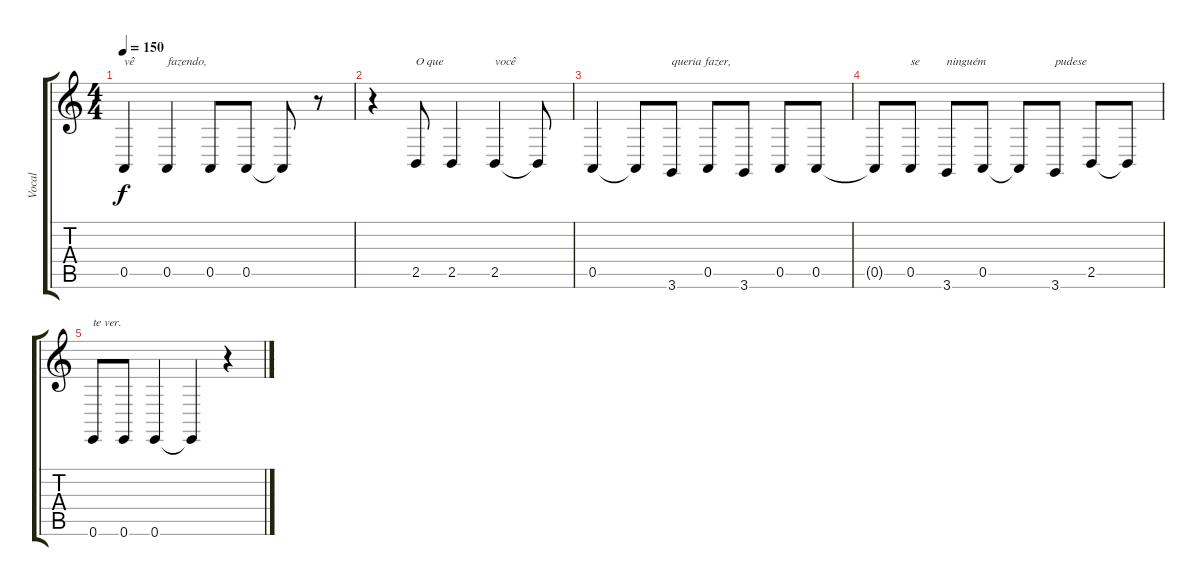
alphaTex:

\track ("Vocal" "Vocal") {instrument baritonesax}
\staff {score tabs}
\tuning (E4 B3 G3 D3 A2 E2) {hide}
\ts (4 4)
\tempo 150
\clef g2
\ks c
0.5.4{txt "vê" dy f} 0.5.4{txt "fazendo,"} 0.5.8 0.5.8 0.5{t}.8 r.8 |
r.4 2.5.8{txt "O que"} 2.5.4 2.5.4{txt "você"} 2.5{t}.8 |
0.5.4 0.5{t}.8 3.6.8{txt "queria fazer,"} 0.5.8 3.6.8 0.5.8 0.5.8 |
0.5{t}.8 0.5.8{txt "se"} 3.6.8{txt "ninguém"} 0.5.8 0.5{t}.8 3.6.8{txt "pudese"} 2.5.8 2.5{t}.8 |
0.6.8{txt "te ver."} 0.6.8 0.6.4 0.6{t}.4 r.4
